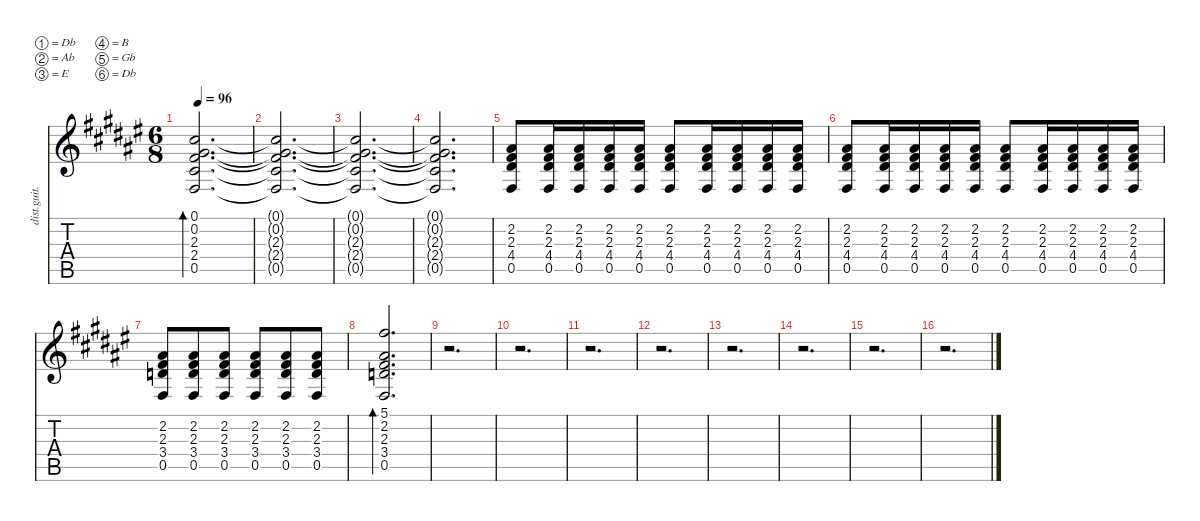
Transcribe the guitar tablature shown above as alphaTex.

\defaultSystemsLayout 4
\hideDynamics
\bracketExtendMode nobrackets
\otherSystemsTrackNameOrientation horizontal
\track ("Clean Chords" "dist.guit.") {instrument distortionguitar}
\staff {score tabs}
\tuning (Db4 Ab3 E3 B2 Gb2 Db2)
\ts (6 8)
\tempo 96
\clef g2
\ks f#
(0.5{acc #} 2.4{acc #} 2.3{acc #} 0.2{acc #} 0.1{acc #}).2{d bd 348 dy mf beam Up} |
(0.5{t acc #} 2.4{t acc #} 2.3{t acc #} 0.2{t acc #} 0.1{t acc #}).2{d beam Up} |
(0.5{t acc #} 2.4{t acc #} 2.3{t acc #} 0.2{t acc #} 0.1{t acc #}).2{d beam Up} |
(0.5{t acc #} 2.4{t acc #} 2.3{t acc #} 0.2{t acc #} 0.1{t acc #}).2{d beam Up} |
(0.5{acc #} 2.3{acc #} 2.2{acc #} 4.4{acc #}).8{beam Up} (0.5{acc #} 2.3{acc #} 2.2{acc #} 4.4{acc #}).16{beam Up} (2.3{acc #} 0.5{acc #} 2.2{acc #} 4.4{acc #}).16{beam Up} (2.3{acc #} 0.5{acc #} 2.2{acc #} 4.4{acc #}).16{beam Up} (0.5{acc #} 2.3{acc #} 2.2{acc #} 4.4{acc #}).16{beam Up} (0.5{acc #} 2.3{acc #} 2.2{acc #} 4.4{acc #}).8{beam Up} (0.5{acc #} 2.3{acc #} 2.2{acc #} 4.4{acc #}).16{beam Up} (2.3{acc #} 0.5{acc #} 2.2{acc #} 4.4{acc #}).16{beam Up} (2.3{acc #} 0.5{acc #} 2.2{acc #} 4.4{acc #}).16{beam Up} (0.5{acc #} 2.3{acc #} 2.2{acc #} 4.4{acc #}).16{beam Up} |
(0.5{acc #} 2.3{acc #} 2.2{acc #} 4.4{acc #}).8{beam Up} (0.5{acc #} 2.3{acc #} 2.2{acc #} 4.4{acc #}).16{beam Up} (2.3{acc #} 0.5{acc #} 2.2{acc #} 4.4{acc #}).16{beam Up} (2.3{acc #} 0.5{acc #} 2.2{acc #} 4.4{acc #}).16{beam Up} (0.5{acc #} 2.3{acc #} 2.2{acc #} 4.4{acc #}).16{beam Up} (0.5{acc #} 2.3{acc #} 2.2{acc #} 4.4{acc #}).8{beam Up} (0.5{acc #} 2.3{acc #} 2.2{acc #} 4.4{acc #}).16{beam Up} (2.3{acc #} 0.5{acc #} 2.2{acc #} 4.4{acc #}).16{beam Up} (2.3{acc #} 0.5{acc #} 2.2{acc #} 4.4{acc #}).16{beam Up} (0.5{acc #} 2.3{acc #} 2.2{acc #} 4.4{acc #}).16{beam Up} |
(0.5{acc #} 2.3{acc #} 2.2{acc #} 3.4{acc forcenatural}).8{beam Up} (0.5{acc #} 2.3{acc #} 2.2{acc #} 3.4{acc forcenatural}).8{beam Up} (2.3{acc #} 0.5{acc #} 2.2{acc #} 3.4{acc forcenatural}).8{beam Up} (2.3{acc #} 0.5{acc #} 2.2{acc #} 3.4{acc forcenatural}).8{beam Up} (0.5{acc #} 2.3{acc #} 2.2{acc #} 3.4{acc forcenatural}).8{beam Up} (0.5{acc #} 2.3{acc #} 2.2{acc #} 3.4{acc forcenatural}).8{beam Up} |
(0.5{acc #} 2.3{acc #} 2.2{acc #} 3.4{acc forcenatural} 5.1{acc #}).2{d bd 469 beam Up} |
r.2{d beam Down} |
r.2{d beam Down} |
r.2{d beam Down} |
r.2{d beam Down} |
r.2{d beam Down} |
r.2{d beam Down} |
r.2{d beam Down} |
r.2{d beam Down}
